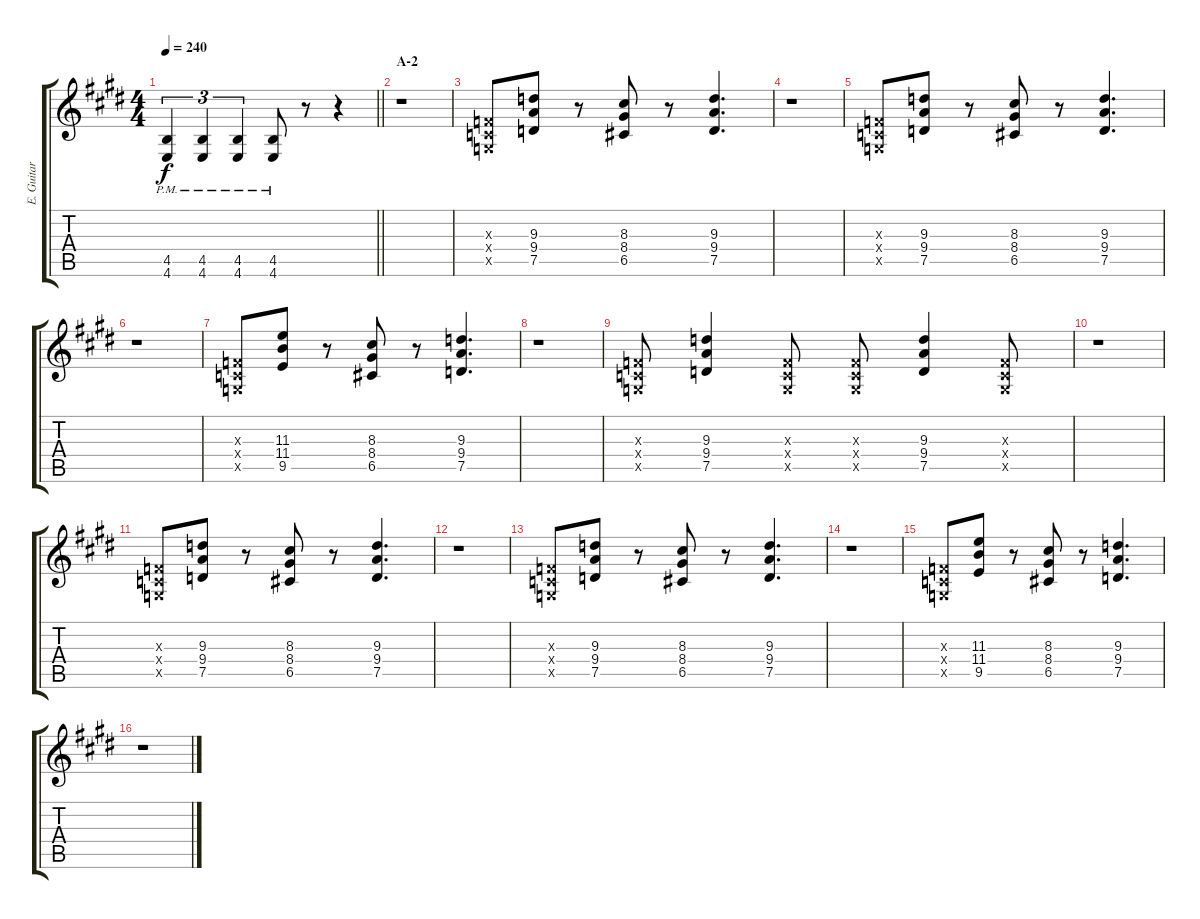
\track ("E. Guitar I" "E. Guitar ") {instrument overdrivenguitar}
\staff {score tabs}
\tuning (D4 A3 F3 C3 G2 C2) {hide}
\ts (4 4)
\tempo 240
\clef g2
\barLineRight lightlight
\ks e
(4.5{pm} 4.6{pm}).4{tu (3 2) dy f} (4.5{pm} 4.6{pm}).4{tu (3 2)} (4.5{pm} 4.6{pm}).4{tu (3 2)} (4.5{pm} 4.6{pm}).8 r.8 r.4 |
\section ("" "A-2")
r.1 |
(0.3{x} 0.4{x} 0.5{x}).8 (9.3 9.4 7.5).8 r.8 (8.3 8.4 6.5).8 r.8 (9.3 9.4 7.5).4{d} |
r.1 |
(0.3{x} 0.4{x} 0.5{x}).8 (9.3 9.4 7.5).8 r.8 (8.3 8.4 6.5).8 r.8 (9.3 9.4 7.5).4{d} |
r.1 |
(0.3{x} 0.4{x} 0.5{x}).8 (11.3 11.4 9.5).8 r.8 (8.3 8.4 6.5).8 r.8 (9.3 9.4 7.5).4{d} |
r.1 |
(0.3{x} 0.4{x} 0.5{x}).8 (9.3 9.4 7.5).4 (0.3{x} 0.4{x} 0.5{x}).8 (0.3{x} 0.4{x} 0.5{x}).8 (9.3 9.4 7.5).4 (0.3{x} 0.4{x} 0.5{x}).8 |
r.1 |
(0.3{x} 0.4{x} 0.5{x}).8 (9.3 9.4 7.5).8 r.8 (8.3 8.4 6.5).8 r.8 (9.3 9.4 7.5).4{d} |
r.1 |
(0.3{x} 0.4{x} 0.5{x}).8 (9.3 9.4 7.5).8 r.8 (8.3 8.4 6.5).8 r.8 (9.3 9.4 7.5).4{d} |
r.1 |
(0.3{x} 0.4{x} 0.5{x}).8 (11.3 11.4 9.5).8 r.8 (8.3 8.4 6.5).8 r.8 (9.3 9.4 7.5).4{d} |
r.1
